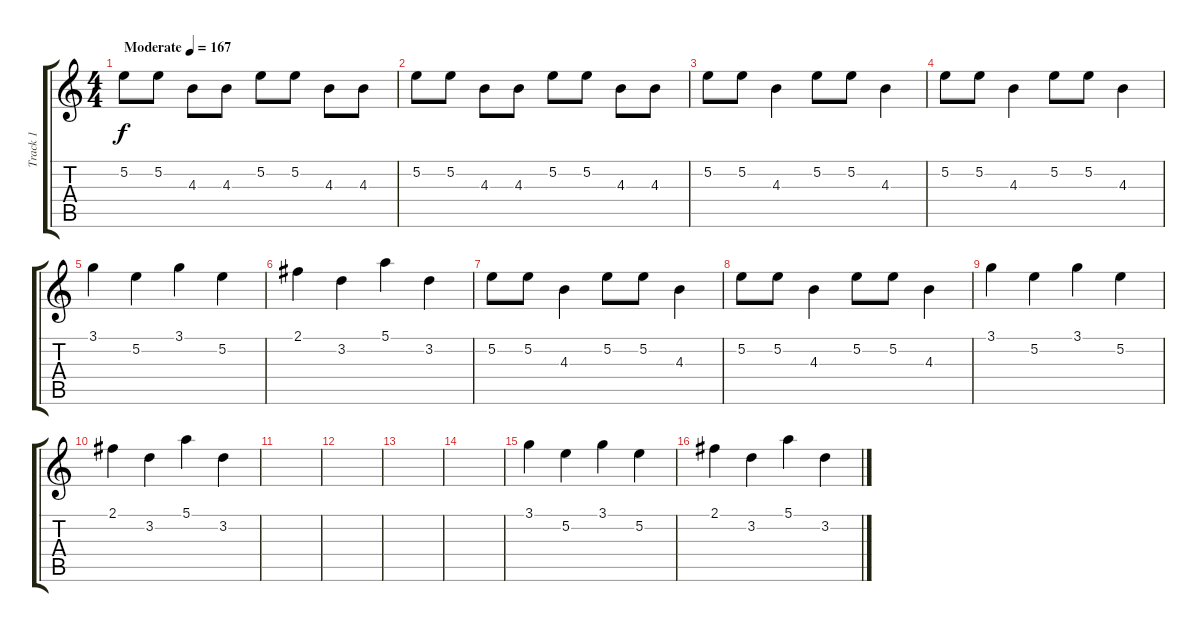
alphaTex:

\track ("Track 1" "Track 1") {instrument overdrivenguitar}
\staff {score tabs}
\tuning (E4 B3 G3 D3 A2 E2) {hide}
\ts (4 4)
\tempo (167 "Moderate")
\clef g2
\ks c
5.2.8{dy f instrument overdrivenguitar} 5.2.8 4.3.8 4.3.8 5.2.8 5.2.8 4.3.8 4.3.8 |
5.2.8 5.2.8 4.3.8 4.3.8 5.2.8 5.2.8 4.3.8 4.3.8 |
5.2.8 5.2.8 4.3.4 5.2.8 5.2.8 4.3.4 |
5.2.8 5.2.8 4.3.4 5.2.8 5.2.8 4.3.4 |
3.1.4 5.2.4 3.1.4 5.2.4 |
2.1.4 3.2.4 5.1.4 3.2.4 |
5.2.8 5.2.8 4.3.4 5.2.8 5.2.8 4.3.4 |
5.2.8 5.2.8 4.3.4 5.2.8 5.2.8 4.3.4 |
3.1.4 5.2.4 3.1.4 5.2.4 |
2.1.4 3.2.4 5.1.4 3.2.4 |
|
|
|
|
3.1.4 5.2.4 3.1.4 5.2.4 |
2.1.4 3.2.4 5.1.4 3.2.4
